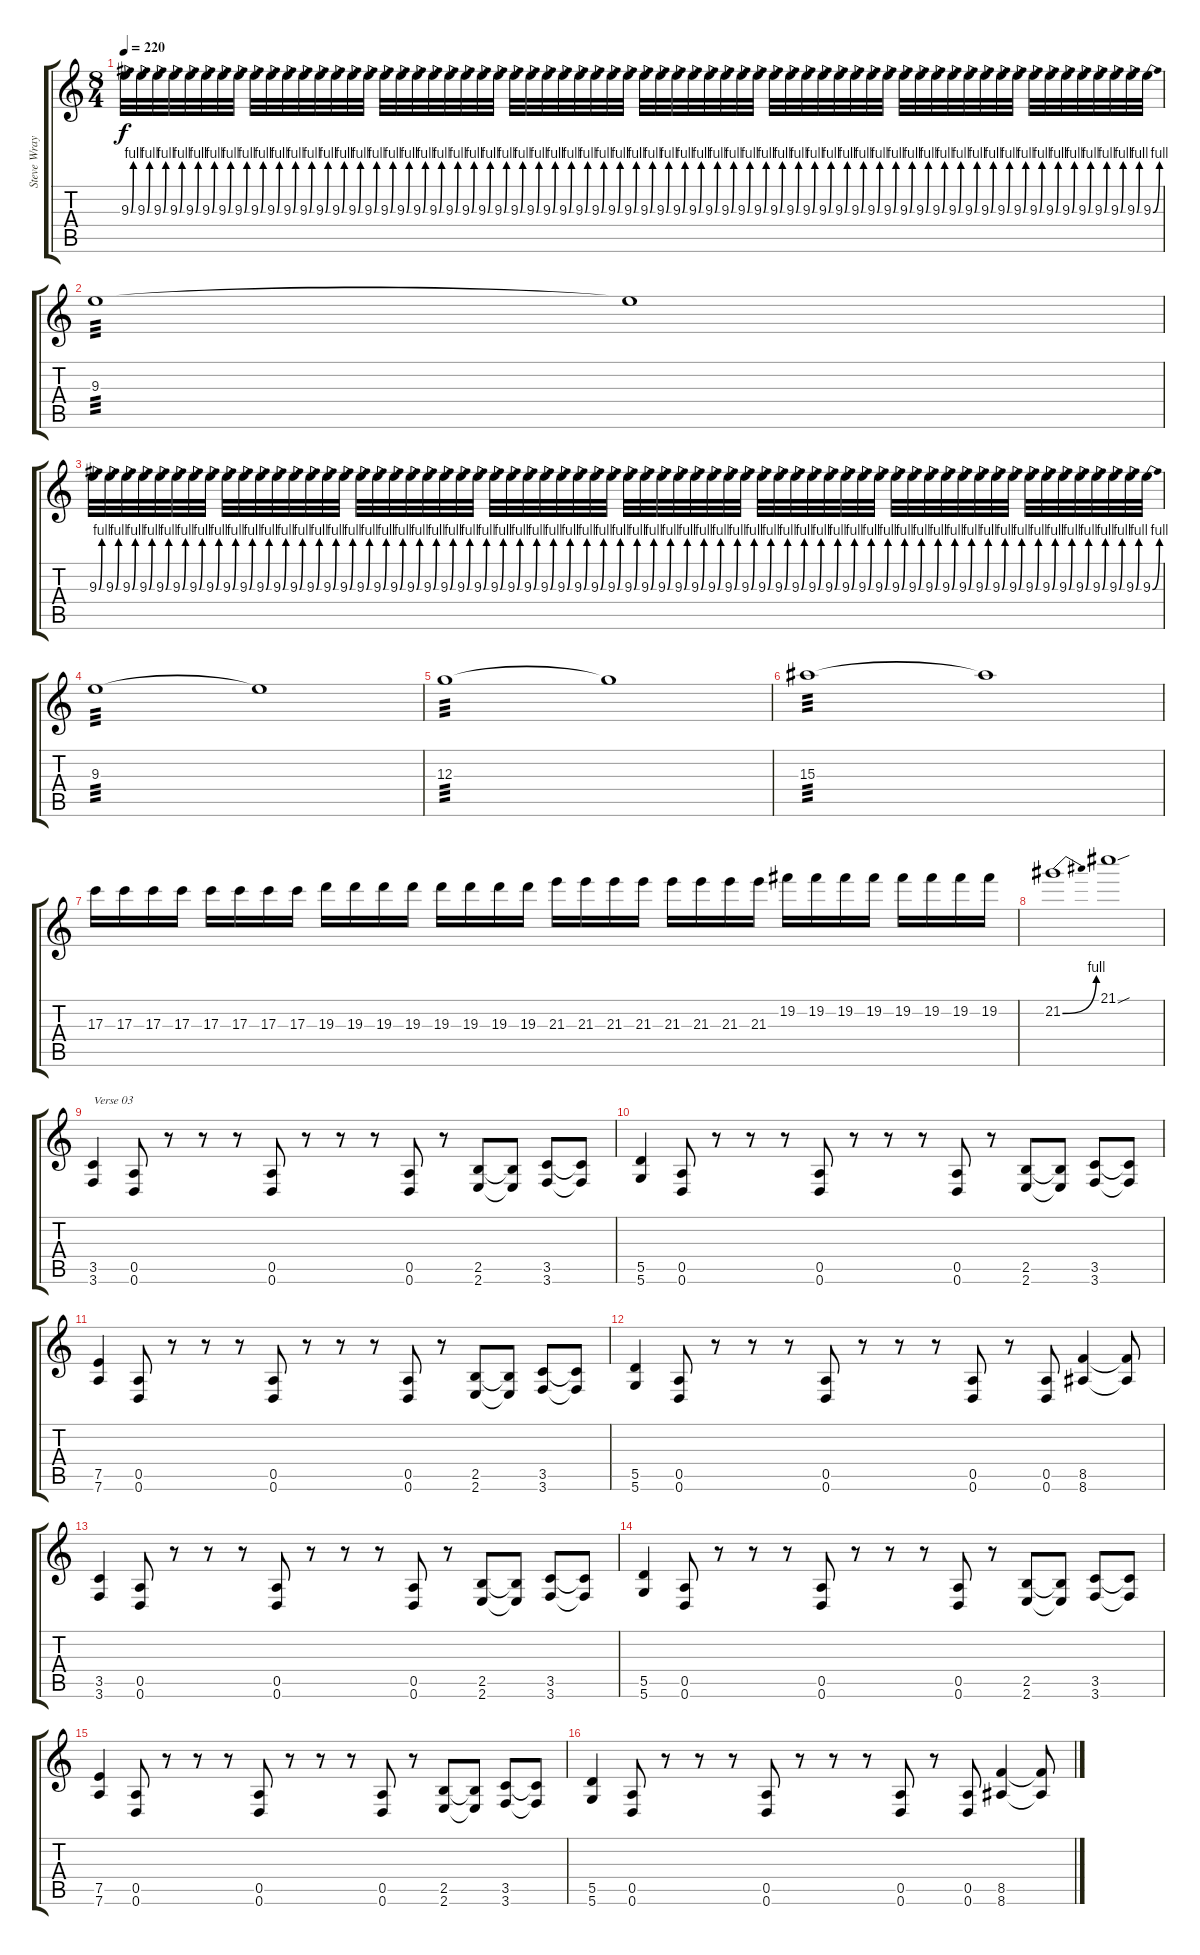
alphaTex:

\track ("Steve Wray" "Steve Wray") {instrument distortionguitar}
\staff {score tabs}
\tuning (E4 B3 G3 D3 A2 D2) {hide}
\ts (8 4)
\tempo 220
\clef g2
\ks c
9.3{be (bend 0 0 60 4)}.32{dy f} 9.3{be (bend 0 0 60 4)}.32 9.3{be (bend 0 0 60 4)}.32 9.3{be (bend 0 0 60 4)}.32 9.3{be (bend 0 0 60 4)}.32 9.3{be (bend 0 0 60 4)}.32 9.3{be (bend 0 0 60 4)}.32 9.3{be (bend 0 0 60 4)}.32 9.3{be (bend 0 0 60 4)}.32 9.3{be (bend 0 0 60 4)}.32 9.3{be (bend 0 0 60 4)}.32 9.3{be (bend 0 0 60 4)}.32 9.3{be (bend 0 0 60 4)}.32 9.3{be (bend 0 0 60 4)}.32 9.3{be (bend 0 0 60 4)}.32 9.3{be (bend 0 0 60 4)}.32 9.3{be (bend 0 0 60 4)}.32 9.3{be (bend 0 0 60 4)}.32 9.3{be (bend 0 0 60 4)}.32 9.3{be (bend 0 0 60 4)}.32 9.3{be (bend 0 0 60 4)}.32 9.3{be (bend 0 0 60 4)}.32 9.3{be (bend 0 0 60 4)}.32 9.3{be (bend 0 0 60 4)}.32 9.3{be (bend 0 0 60 4)}.32 9.3{be (bend 0 0 60 4)}.32 9.3{be (bend 0 0 60 4)}.32 9.3{be (bend 0 0 60 4)}.32 9.3{be (bend 0 0 60 4)}.32 9.3{be (bend 0 0 60 4)}.32 9.3{be (bend 0 0 60 4)}.32 9.3{be (bend 0 0 60 4)}.32 9.3{be (bend 0 0 60 4)}.32 9.3{be (bend 0 0 60 4)}.32 9.3{be (bend 0 0 60 4)}.32 9.3{be (bend 0 0 60 4)}.32 9.3{be (bend 0 0 60 4)}.32 9.3{be (bend 0 0 60 4)}.32 9.3{be (bend 0 0 60 4)}.32 9.3{be (bend 0 0 60 4)}.32 9.3{be (bend 0 0 60 4)}.32 9.3{be (bend 0 0 60 4)}.32 9.3{be (bend 0 0 60 4)}.32 9.3{be (bend 0 0 60 4)}.32 9.3{be (bend 0 0 60 4)}.32 9.3{be (bend 0 0 60 4)}.32 9.3{be (bend 0 0 60 4)}.32 9.3{be (bend 0 0 60 4)}.32 9.3{be (bend 0 0 60 4)}.32 9.3{be (bend 0 0 60 4)}.32 9.3{be (bend 0 0 60 4)}.32 9.3{be (bend 0 0 60 4)}.32 9.3{be (bend 0 0 60 4)}.32 9.3{be (bend 0 0 60 4)}.32 9.3{be (bend 0 0 60 4)}.32 9.3{be (bend 0 0 60 4)}.32 9.3{be (bend 0 0 60 4)}.32 9.3{be (bend 0 0 60 4)}.32 9.3{be (bend 0 0 60 4)}.32 9.3{be (bend 0 0 60 4)}.32 9.3{be (bend 0 0 60 4)}.32 9.3{be (bend 0 0 60 4)}.32 9.3{be (bend 0 0 60 4)}.32 9.3{be (bend 0 0 60 4)}.32 |
9.3.1{tp 3} 9.3{t}.1 |
9.3{be (bend 0 0 60 4)}.32 9.3{be (bend 0 0 60 4)}.32 9.3{be (bend 0 0 60 4)}.32 9.3{be (bend 0 0 60 4)}.32 9.3{be (bend 0 0 60 4)}.32 9.3{be (bend 0 0 60 4)}.32 9.3{be (bend 0 0 60 4)}.32 9.3{be (bend 0 0 60 4)}.32 9.3{be (bend 0 0 60 4)}.32 9.3{be (bend 0 0 60 4)}.32 9.3{be (bend 0 0 60 4)}.32 9.3{be (bend 0 0 60 4)}.32 9.3{be (bend 0 0 60 4)}.32 9.3{be (bend 0 0 60 4)}.32 9.3{be (bend 0 0 60 4)}.32 9.3{be (bend 0 0 60 4)}.32 9.3{be (bend 0 0 60 4)}.32 9.3{be (bend 0 0 60 4)}.32 9.3{be (bend 0 0 60 4)}.32 9.3{be (bend 0 0 60 4)}.32 9.3{be (bend 0 0 60 4)}.32 9.3{be (bend 0 0 60 4)}.32 9.3{be (bend 0 0 60 4)}.32 9.3{be (bend 0 0 60 4)}.32 9.3{be (bend 0 0 60 4)}.32 9.3{be (bend 0 0 60 4)}.32 9.3{be (bend 0 0 60 4)}.32 9.3{be (bend 0 0 60 4)}.32 9.3{be (bend 0 0 60 4)}.32 9.3{be (bend 0 0 60 4)}.32 9.3{be (bend 0 0 60 4)}.32 9.3{be (bend 0 0 60 4)}.32 9.3{be (bend 0 0 60 4)}.32 9.3{be (bend 0 0 60 4)}.32 9.3{be (bend 0 0 60 4)}.32 9.3{be (bend 0 0 60 4)}.32 9.3{be (bend 0 0 60 4)}.32 9.3{be (bend 0 0 60 4)}.32 9.3{be (bend 0 0 60 4)}.32 9.3{be (bend 0 0 60 4)}.32 9.3{be (bend 0 0 60 4)}.32 9.3{be (bend 0 0 60 4)}.32 9.3{be (bend 0 0 60 4)}.32 9.3{be (bend 0 0 60 4)}.32 9.3{be (bend 0 0 60 4)}.32 9.3{be (bend 0 0 60 4)}.32 9.3{be (bend 0 0 60 4)}.32 9.3{be (bend 0 0 60 4)}.32 9.3{be (bend 0 0 60 4)}.32 9.3{be (bend 0 0 60 4)}.32 9.3{be (bend 0 0 60 4)}.32 9.3{be (bend 0 0 60 4)}.32 9.3{be (bend 0 0 60 4)}.32 9.3{be (bend 0 0 60 4)}.32 9.3{be (bend 0 0 60 4)}.32 9.3{be (bend 0 0 60 4)}.32 9.3{be (bend 0 0 60 4)}.32 9.3{be (bend 0 0 60 4)}.32 9.3{be (bend 0 0 60 4)}.32 9.3{be (bend 0 0 60 4)}.32 9.3{be (bend 0 0 60 4)}.32 9.3{be (bend 0 0 60 4)}.32 9.3{be (bend 0 0 60 4)}.32 9.3{be (bend 0 0 60 4)}.32 |
9.3.1{tp 3} 9.3{t}.1 |
12.3.1{tp 3} 12.3{t}.1 |
15.3.1{tp 3} 15.3{t}.1 |
17.3.16 17.3.16 17.3.16 17.3.16 17.3.16 17.3.16 17.3.16 17.3.16 19.3.16 19.3.16 19.3.16 19.3.16 19.3.16 19.3.16 19.3.16 19.3.16 21.3.16 21.3.16 21.3.16 21.3.16 21.3.16 21.3.16 21.3.16 21.3.16 19.2.16 19.2.16 19.2.16 19.2.16 19.2.16 19.2.16 19.2.16 19.2.16 |
21.2{be (bend 0 0 60 4)}.1 21.1{sou}.1 |
(3.5 3.6).4{txt "Verse 03"} (0.5 0.6).8 r.8 r.8 r.8 (0.5 0.6).8 r.8 r.8 r.8 (0.5 0.6).8 r.8 (2.5 2.6).8 (2.5{t} 2.6{t}).8 (3.5 3.6).8 (3.5{t} 3.6{t}).8 |
(5.5 5.6).4 (0.5 0.6).8 r.8 r.8 r.8 (0.5 0.6).8 r.8 r.8 r.8 (0.5 0.6).8 r.8 (2.5 2.6).8 (2.5{t} 2.6{t}).8 (3.5 3.6).8 (3.5{t} 3.6{t}).8 |
(7.5 7.6).4 (0.5 0.6).8 r.8 r.8 r.8 (0.5 0.6).8 r.8 r.8 r.8 (0.5 0.6).8 r.8 (2.5 2.6).8 (2.5{t} 2.6{t}).8 (3.5 3.6).8 (3.5{t} 3.6{t}).8 |
(5.5 5.6).4 (0.5 0.6).8 r.8 r.8 r.8 (0.5 0.6).8 r.8 r.8 r.8 (0.5 0.6).8 r.8 (0.5 0.6).8 (8.5 8.6).4 (8.5{t} 8.6{t}).8 |
(3.5 3.6).4 (0.5 0.6).8 r.8 r.8 r.8 (0.5 0.6).8 r.8 r.8 r.8 (0.5 0.6).8 r.8 (2.5 2.6).8 (2.5{t} 2.6{t}).8 (3.5 3.6).8 (3.5{t} 3.6{t}).8 |
(5.5 5.6).4 (0.5 0.6).8 r.8 r.8 r.8 (0.5 0.6).8 r.8 r.8 r.8 (0.5 0.6).8 r.8 (2.5 2.6).8 (2.5{t} 2.6{t}).8 (3.5 3.6).8 (3.5{t} 3.6{t}).8 |
(7.5 7.6).4 (0.5 0.6).8 r.8 r.8 r.8 (0.5 0.6).8 r.8 r.8 r.8 (0.5 0.6).8 r.8 (2.5 2.6).8 (2.5{t} 2.6{t}).8 (3.5 3.6).8 (3.5{t} 3.6{t}).8 |
(5.5 5.6).4 (0.5 0.6).8 r.8 r.8 r.8 (0.5 0.6).8 r.8 r.8 r.8 (0.5 0.6).8 r.8 (0.5 0.6).8 (8.5 8.6).4 (8.5{t} 8.6{t}).8
